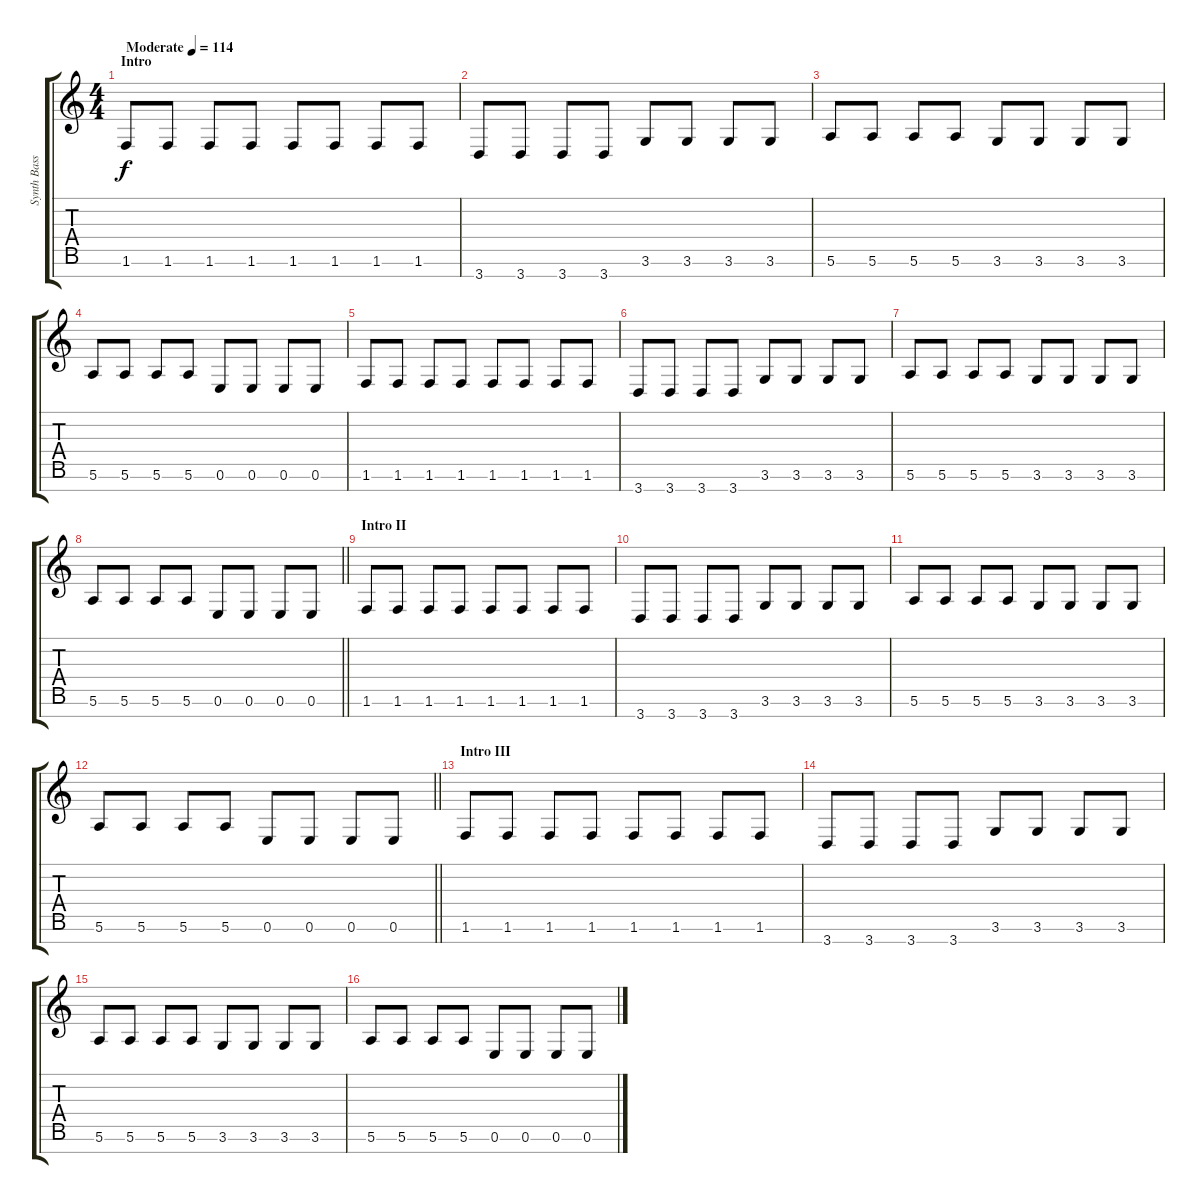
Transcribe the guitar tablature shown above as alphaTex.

\track ("Synth Bass I" "Synth Bass") {instrument synthbass2}
\staff {score tabs}
\tuning (E4 B3 G3 D3 A2 E2 B1) {hide}
\ts (4 4)
\section ("" "Intro")
\tempo (114 "Moderate")
\clef g2
\ks c
1.6.8{dy f instrument synthbass2} 1.6.8 1.6.8 1.6.8 1.6.8 1.6.8 1.6.8 1.6.8 |
3.7.8 3.7.8 3.7.8 3.7.8 3.6.8 3.6.8 3.6.8 3.6.8 |
5.6.8 5.6.8 5.6.8 5.6.8 3.6.8 3.6.8 3.6.8 3.6.8 |
5.6.8 5.6.8 5.6.8 5.6.8 0.6.8 0.6.8 0.6.8 0.6.8 |
1.6.8 1.6.8 1.6.8 1.6.8 1.6.8 1.6.8 1.6.8 1.6.8 |
3.7.8 3.7.8 3.7.8 3.7.8 3.6.8 3.6.8 3.6.8 3.6.8 |
5.6.8 5.6.8 5.6.8 5.6.8 3.6.8 3.6.8 3.6.8 3.6.8 |
\barLineRight lightlight
5.6.8 5.6.8 5.6.8 5.6.8 0.6.8 0.6.8 0.6.8 0.6.8 |
\section ("" "Intro II")
1.6.8 1.6.8 1.6.8 1.6.8 1.6.8 1.6.8 1.6.8 1.6.8 |
3.7.8 3.7.8 3.7.8 3.7.8 3.6.8 3.6.8 3.6.8 3.6.8 |
5.6.8 5.6.8 5.6.8 5.6.8 3.6.8 3.6.8 3.6.8 3.6.8 |
\barLineRight lightlight
5.6.8 5.6.8 5.6.8 5.6.8 0.6.8 0.6.8 0.6.8 0.6.8 |
\section ("" "Intro III")
1.6.8 1.6.8 1.6.8 1.6.8 1.6.8 1.6.8 1.6.8 1.6.8 |
3.7.8 3.7.8 3.7.8 3.7.8 3.6.8 3.6.8 3.6.8 3.6.8 |
5.6.8 5.6.8 5.6.8 5.6.8 3.6.8 3.6.8 3.6.8 3.6.8 |
5.6.8 5.6.8 5.6.8 5.6.8 0.6.8 0.6.8 0.6.8 0.6.8
